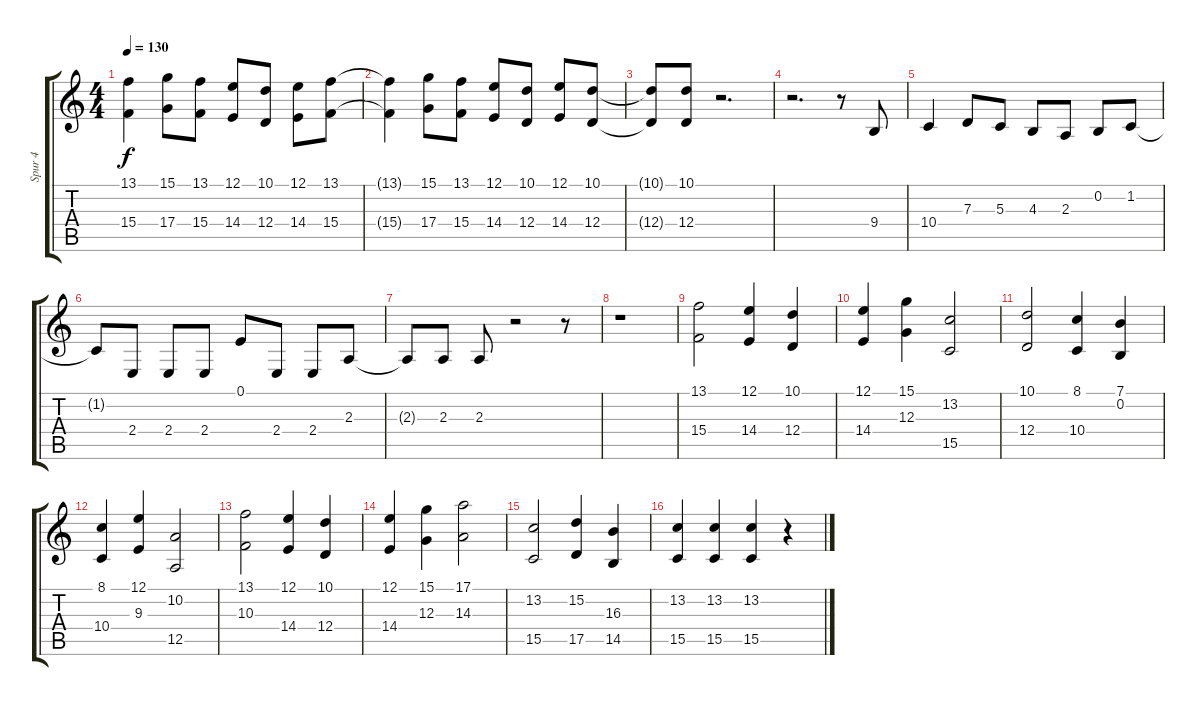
\track ("Spur 4" "Spur 4") {instrument acousticgrandpiano}
\staff {score tabs}
\tuning (E4 B3 G3 D3 A2 E2) {hide}
\ts (4 4)
\tempo 130
\clef g2
\ks c
(13.1 15.4).4{dy f} (15.1 17.4).8 (13.1 15.4).8 (12.1 14.4).8 (10.1 12.4).8 (12.1 14.4).8 (13.1 15.4).8 |
(13.1{t} 15.4{t}).4 (15.1 17.4).8 (13.1 15.4).8 (12.1 14.4).8 (10.1 12.4).8 (12.1 14.4).8 (10.1 12.4).8 |
(10.1{t} 12.4{t}).8 (10.1 12.4).8 r.2{d} |
r.2{d} r.8 9.4.8 |
10.4.4 7.3.8 5.3.8 4.3.8 2.3.8 0.2.8 1.2.8 |
1.2{t}.8 2.4.8 2.4.8 2.4.8 0.1.8 2.4.8 2.4.8 2.3.8 |
2.3{t}.8 2.3.8 2.3.8 r.2 r.8 |
r.1 |
(13.1 15.4).2 (12.1 14.4).4 (10.1 12.4).4 |
(12.1 14.4).4 (15.1 12.3).4 (13.2 15.5).2 |
(10.1 12.4).2 (8.1 10.4).4 (7.1 0.2).4 |
(8.1 10.4).4 (12.1 9.3).4 (10.2 12.5).2 |
(13.1 10.3).2 (12.1 14.4).4 (10.1 12.4).4 |
(12.1 14.4).4 (15.1 12.3).4 (17.1 14.3).2 |
(13.2 15.5).2 (15.2 17.5).4 (16.3 14.5).4 |
(13.2 15.5).4 (13.2 15.5).4 (13.2 15.5).4 r.4
